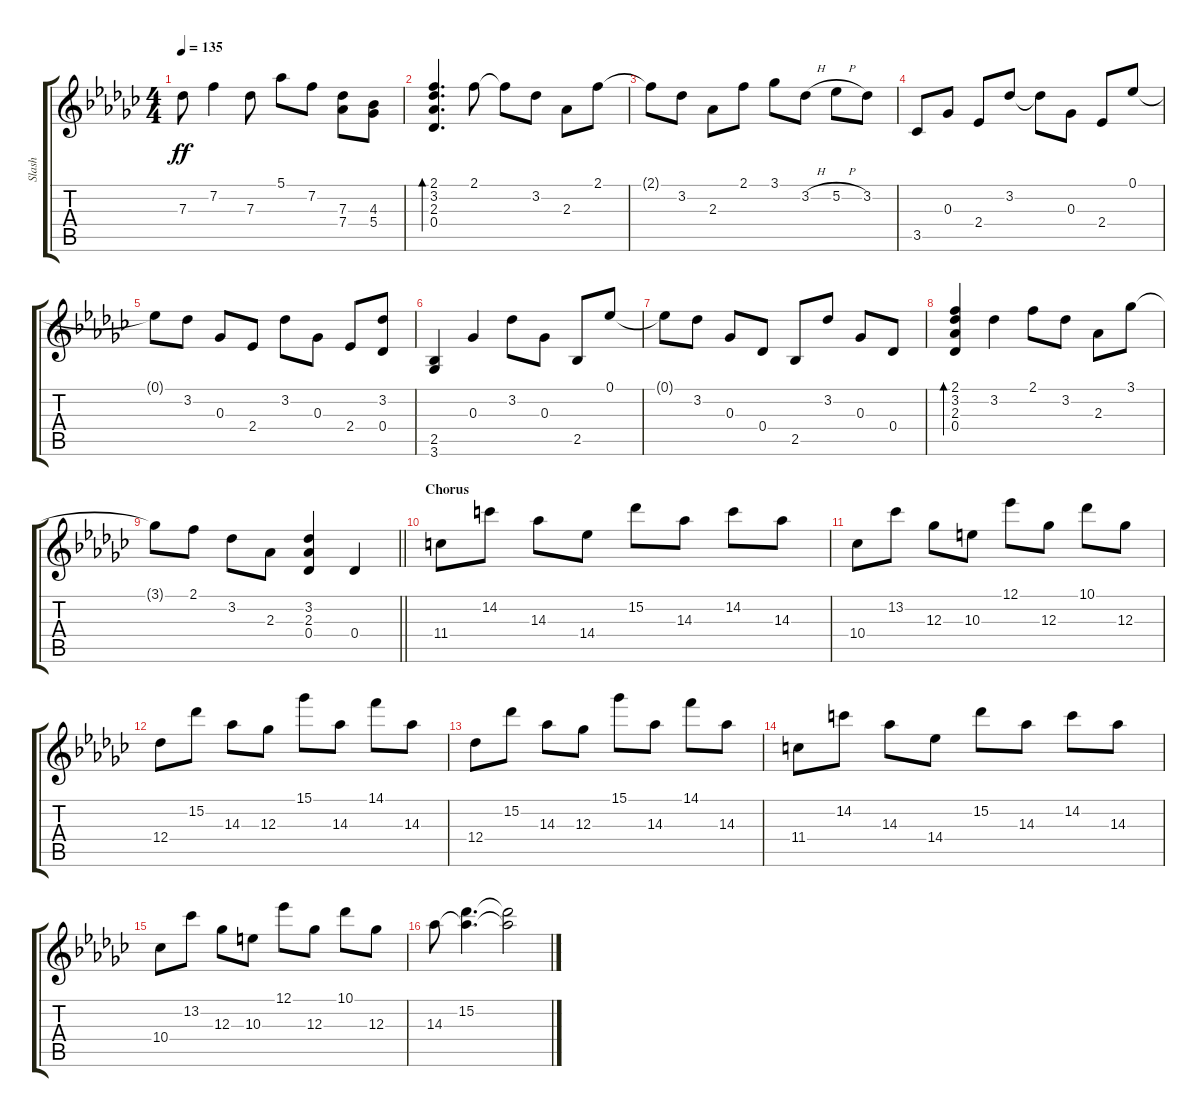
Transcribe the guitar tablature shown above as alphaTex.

\track ("Slash" "Slash") {instrument overdrivenguitar}
\staff {score tabs}
\tuning (Eb4 Bb3 Gb3 Db3 Ab2 Eb2) {hide}
\ts (4 4)
\tempo 135
\clef g2
\ks gb
7.3.8{dy ff} 7.2.4 7.3.8 5.1.8 7.2.8 (7.3 7.4).8 (4.3 5.4).8 |
(2.1 3.2 2.3 0.4).4{d bd 120} 2.1.8 2.1{t}.8 3.2.8 2.3.8 2.1.8 |
2.1{t}.8 3.2.8 2.3.8 2.1.8 3.1.8 3.2{h}.8 5.2{h}.8 3.2.8 |
3.5.8 0.3.8 2.4.8 3.2.8 3.2{t}.8 0.3.8 2.4.8 0.1.8 |
0.1{t}.8 3.2.8 0.3.8 2.4.8 3.2.8 0.3.8 2.4.8 (3.2 0.4).8 |
(2.5 3.6).4 0.3.4 3.2.8 0.3.8 2.5.8 0.1.8 |
0.1{t}.8 3.2.8 0.3.8 0.4.8 2.5.8 3.2.8 0.3.8 0.4.8 |
(2.1 3.2 2.3 0.4).4{bd 120} 3.2.4 2.1.8 3.2.8 2.3.8 3.1.8 |
\barLineRight lightlight
3.1{t}.8 2.1.8 3.2.8 2.3.8 (3.2 2.3 0.4).4 0.4.4 |
\section ("" "Chorus")
11.4.8{instrument overdrivenguitar} 14.2.8 14.3.8 14.4.8 15.2.8 14.3.8 14.2.8 14.3.8 |
10.4.8 13.2.8 12.3.8 10.3.8 12.1.8 12.3.8 10.1.8 12.3.8 |
12.4.8 15.2.8 14.3.8 12.3.8 15.1.8 14.3.8 14.1.8 14.3.8 |
12.4.8 15.2.8 14.3.8 12.3.8 15.1.8 14.3.8 14.1.8 14.3.8 |
11.4.8 14.2.8 14.3.8 14.4.8 15.2.8 14.3.8 14.2.8 14.3.8 |
10.4.8 13.2.8 12.3.8 10.3.8 12.1.8 12.3.8 10.1.8 12.3.8 |
14.3.8 (15.2 14.3{t}).4{d} (15.2{t} 14.3{t}).2
